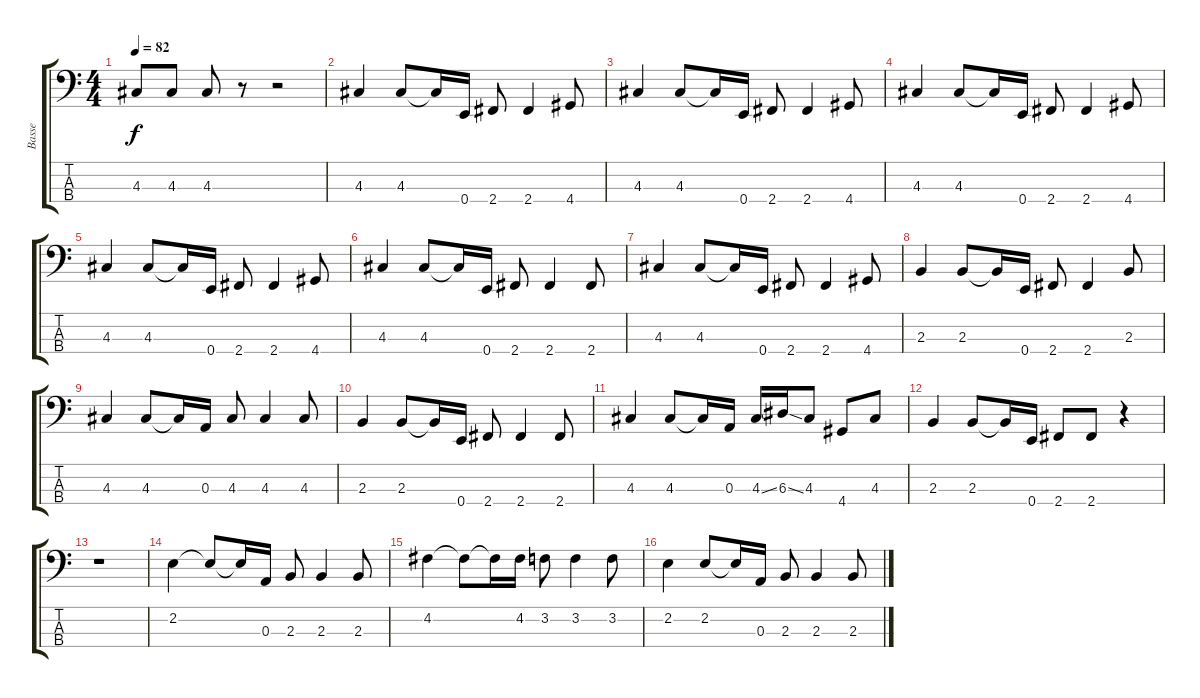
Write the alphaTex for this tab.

\track ("Basse" "Basse") {instrument electricbassfinger}
\staff {score tabs}
\tuning (G2 D2 A1 E1) {hide}
\ts (4 4)
\tempo 82
\clef f4
\ks c
4.3.8{dy f} 4.3.8 4.3.8 r.8 r.2 |
4.3.4 4.3.8 4.3{t}.16 0.4.16 2.4.8 2.4.4 4.4.8 |
4.3.4 4.3.8 4.3{t}.16 0.4.16 2.4.8 2.4.4 4.4.8 |
4.3.4 4.3.8 4.3{t}.16 0.4.16 2.4.8 2.4.4 4.4.8 |
4.3.4 4.3.8 4.3{t}.16 0.4.16 2.4.8 2.4.4 4.4.8 |
4.3.4 4.3.8 4.3{t}.16 0.4.16 2.4.8 2.4.4 2.4.8 |
4.3.4 4.3.8 4.3{t}.16 0.4.16 2.4.8 2.4.4 4.4.8 |
2.3.4 2.3.8 2.3{t}.16 0.4.16 2.4.8 2.4.4 2.3.8 |
4.3.4 4.3.8 4.3{t}.16 0.3.16 4.3.8 4.3.4 4.3.8 |
2.3.4 2.3.8 2.3{t}.16 0.4.16 2.4.8 2.4.4 2.4.8 |
4.3.4 4.3.8 4.3{t}.16 0.3.16 4.3{ss}.16 6.3{ss}.16 4.3.8 4.4.8 4.3.8 |
2.3.4 2.3.8 2.3{t}.16 0.4.16 2.4.8 2.4.8 r.4 |
r.1 |
2.2.4 2.2{t}.8 2.2{t}.16 0.3.16 2.3.8 2.3.4 2.3.8 |
4.2.4 4.2{t}.8 4.2{t}.16 4.2.16 3.2.8 3.2.4 3.2.8 |
2.2.4 2.2.8 2.2{t}.16 0.3.16 2.3.8 2.3.4 2.3.8
